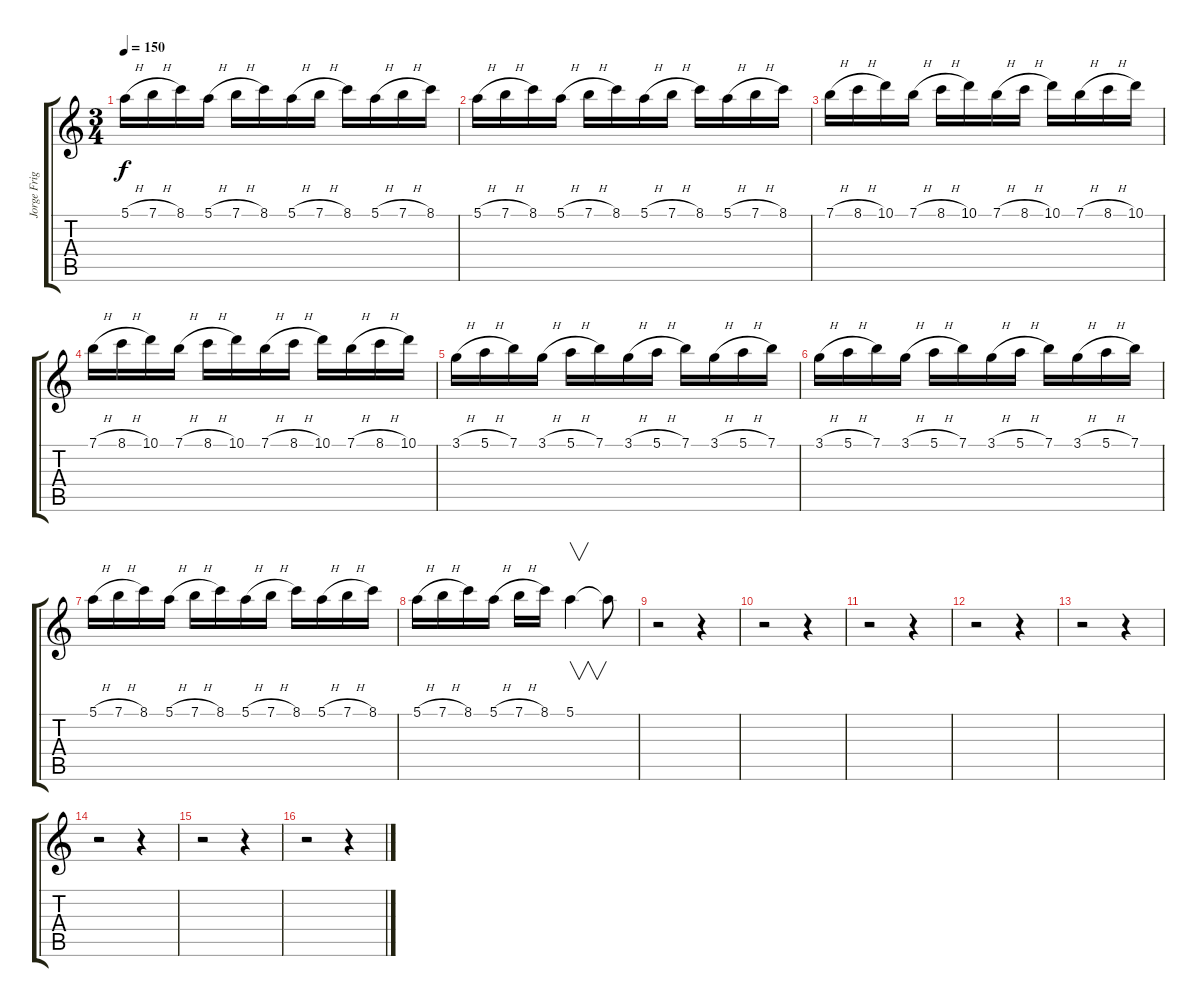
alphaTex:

\track ("Jorge Frigerio Solos Stereo R" "Jorge Frig") {instrument distortionguitar}
\staff {score tabs}
\tuning (E4 B3 G3 D3 A2 E2) {hide}
\ts (3 4)
\tempo 150
\clef g2
\ks c
5.1{h}.16{dy f} 7.1{h}.16 8.1.16 5.1{h}.16 7.1{h}.16 8.1.16 5.1{h}.16 7.1{h}.16 8.1.16 5.1{h}.16 7.1{h}.16 8.1.16 |
5.1{h}.16 7.1{h}.16 8.1.16 5.1{h}.16 7.1{h}.16 8.1.16 5.1{h}.16 7.1{h}.16 8.1.16 5.1{h}.16 7.1{h}.16 8.1.16 |
7.1{h}.16 8.1{h}.16 10.1.16 7.1{h}.16 8.1{h}.16 10.1.16 7.1{h}.16 8.1{h}.16 10.1.16 7.1{h}.16 8.1{h}.16 10.1.16 |
7.1{h}.16 8.1{h}.16 10.1.16 7.1{h}.16 8.1{h}.16 10.1.16 7.1{h}.16 8.1{h}.16 10.1.16 7.1{h}.16 8.1{h}.16 10.1.16 |
3.1{h}.16 5.1{h}.16 7.1.16 3.1{h}.16 5.1{h}.16 7.1.16 3.1{h}.16 5.1{h}.16 7.1.16 3.1{h}.16 5.1{h}.16 7.1.16 |
3.1{h}.16 5.1{h}.16 7.1.16 3.1{h}.16 5.1{h}.16 7.1.16 3.1{h}.16 5.1{h}.16 7.1.16 3.1{h}.16 5.1{h}.16 7.1.16 |
5.1{h}.16 7.1{h}.16 8.1.16 5.1{h}.16 7.1{h}.16 8.1.16 5.1{h}.16 7.1{h}.16 8.1.16 5.1{h}.16 7.1{h}.16 8.1.16 |
5.1{h}.16 7.1{h}.16 8.1.16 5.1{h}.16 7.1{h}.16 8.1.16 5.1.4{v} 5.1{t}.8 |
r.2 r.4 |
r.2 r.4 |
r.2 r.4 |
r.2 r.4 |
r.2 r.4 |
r.2 r.4 |
r.2 r.4 |
r.2 r.4
